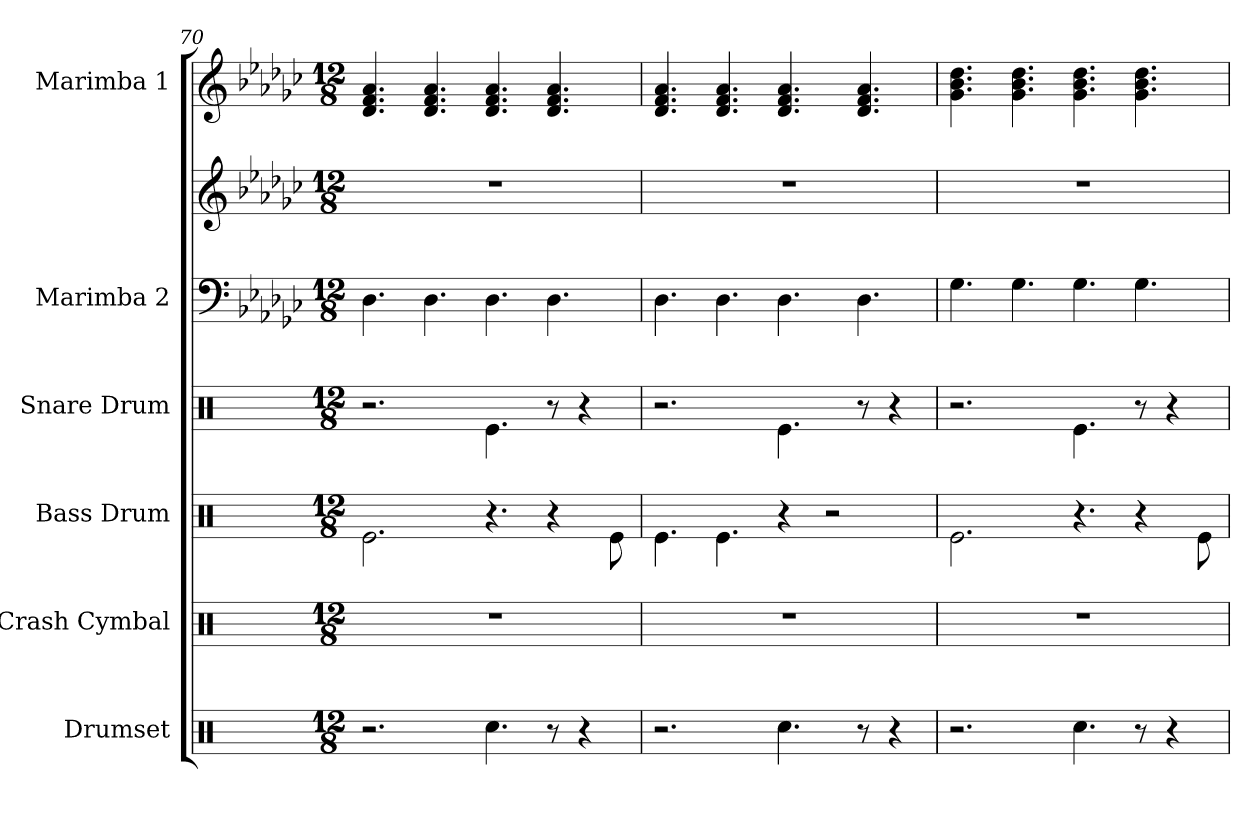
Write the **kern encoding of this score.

**kern	**kern	**kern	**kern	**kern	**kern	**kern
*part6	*part5	*part4	*part3	*part2	*part2	*part1
*staff7	*staff6	*staff5	*staff4	*staff3	*staff2	*staff1
*I"Drumset	*I"Crash Cymbal	*I"Bass Drum	*I"Snare Drum	*I"Marimba 2	*	*I"Marimba 1
*I'Drs.	*I'Cr. Cym.	*I'B. Dr.	*I'Sn. Dr.	*I'Mrm. 2	*	*I'Mrm. 1
*clefX	*clefX	*clefX	*clefX	*clefF4	*clefG2	*clefG2
*k[]	*k[]	*k[]	*k[]	*k[b-e-a-d-g-c-]	*k[b-e-a-d-g-c-]	*k[b-e-a-d-g-c-]
*M12/8	*M12/8	*M12/8	*M12/8	*M12/8	*M12/8	*M12/8
=70	=70	=70	=70	=70	=70	=70
2.r	1.r	2.Re\	2.r	4.D-\	1.r	4.d-/ 4.f/ 4.a-/
.	.	.	.	4.D-\	.	4.d-/ 4.f/ 4.a-/
4.Rcc\	.	4.r	4.Re\	4.D-\	.	4.d-/ 4.f/ 4.a-/
8r	.	4r	8r	4.D-\	.	4.d-/ 4.f/ 4.a-/
4r	.	.	4r	.	.	.
.	.	8Re\	.	.	.	.
=71	=71	=71	=71	=71	=71	=71
2.r	1.r	4.Re\	2.r	4.D-\	1.r	4.d-/ 4.f/ 4.a-/
.	.	4.Re\	.	4.D-\	.	4.d-/ 4.f/ 4.a-/
4.Rcc\	.	4r	4.Re\	4.D-\	.	4.d-/ 4.f/ 4.a-/
.	.	2r	.	.	.	.
8r	.	.	8r	4.D-\	.	4.d-/ 4.f/ 4.a-/
4r	.	.	4r	.	.	.
=72	=72	=72	=72	=72	=72	=72
2.r	1.r	2.Re\	2.r	4.G-\	1.r	4.g-\ 4.b-\ 4.dd-\
.	.	.	.	4.G-\	.	4.g-\ 4.b-\ 4.dd-\
4.Rcc\	.	4.r	4.Re\	4.G-\	.	4.g-\ 4.b-\ 4.dd-\
8r	.	4r	8r	4.G-\	.	4.g-\ 4.b-\ 4.dd-\
4r	.	.	4r	.	.	.
.	.	8Re\	.	.	.	.
=	=	=	=	=	=	=
*-	*-	*-	*-	*-	*-	*-
